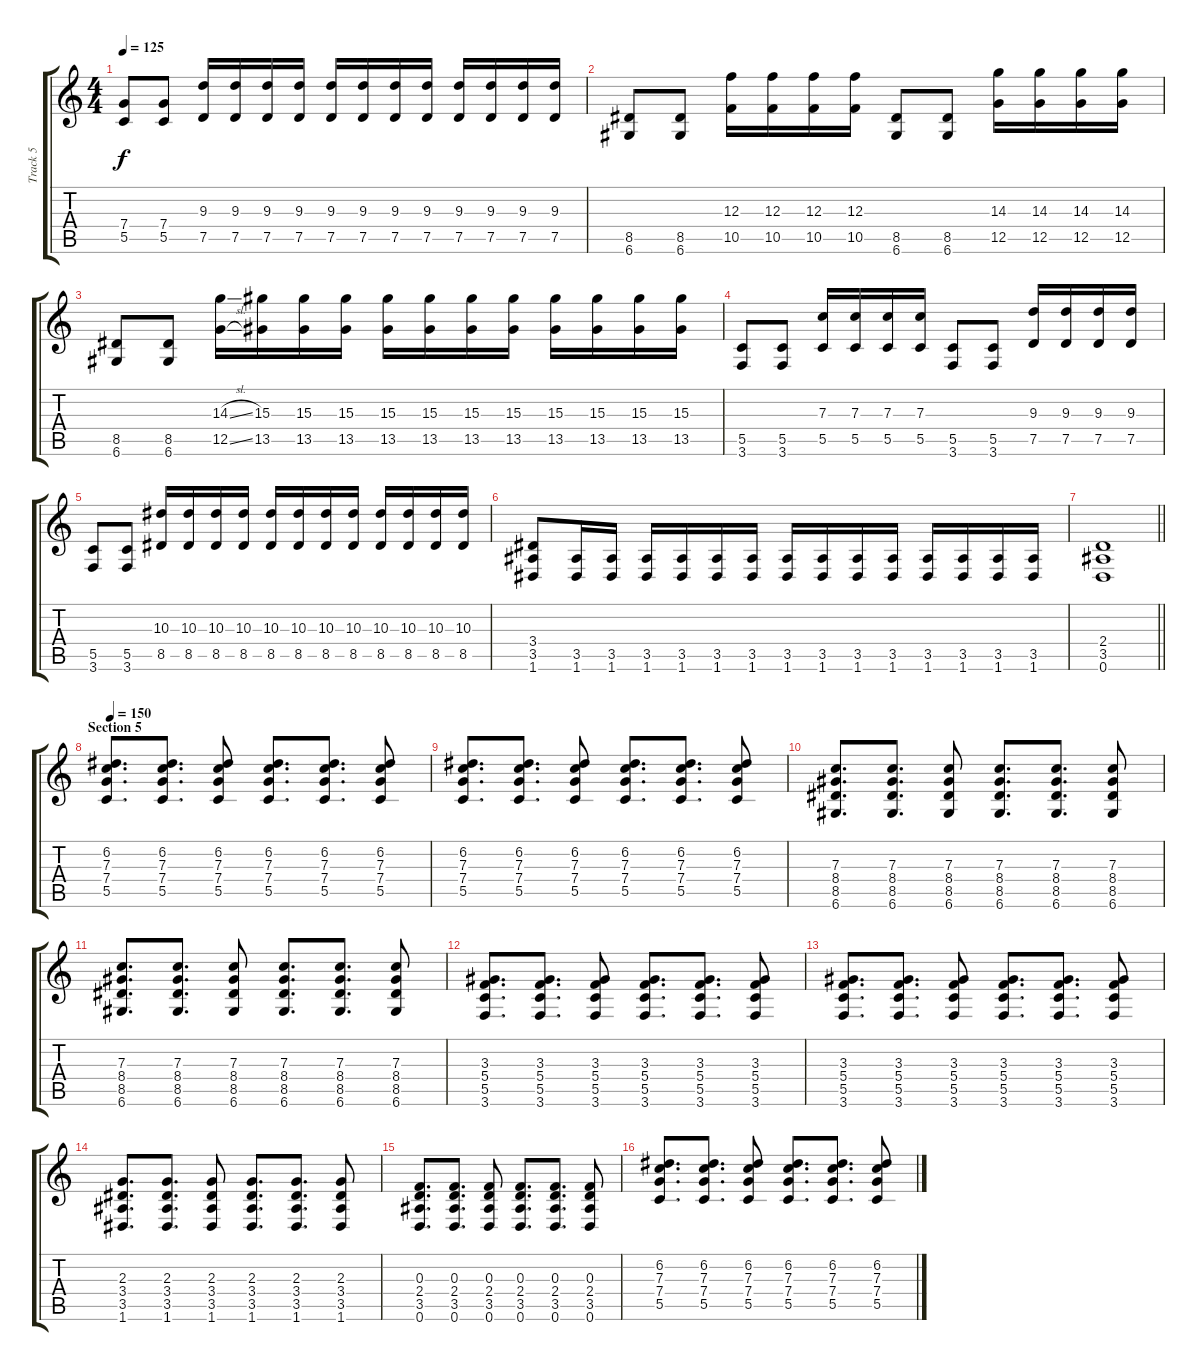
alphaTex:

\track ("Track 5" "Track 5") {instrument distortionguitar}
\staff {score tabs}
\tuning (D4 A3 F3 C3 G2 D2) {hide}
\ts (4 4)
\tempo 125
\clef g2
\ks c
(7.4 5.5).8{dy f} (7.4 5.5).8 (9.3 7.5).16 (9.3 7.5).16 (9.3 7.5).16 (9.3 7.5).16 (9.3 7.5).16 (9.3 7.5).16 (9.3 7.5).16 (9.3 7.5).16 (9.3 7.5).16 (9.3 7.5).16 (9.3 7.5).16 (9.3 7.5).16 |
(8.5 6.6).8 (8.5 6.6).8 (12.3 10.5).16 (12.3 10.5).16 (12.3 10.5).16 (12.3 10.5).16 (8.5 6.6).8 (8.5 6.6).8 (14.3 12.5).16 (14.3 12.5).16 (14.3 12.5).16 (14.3 12.5).16 |
(8.5 6.6).8 (8.5 6.6).8 (14.3{sl} 12.5{sl}).16 (15.3 13.5).16 (15.3 13.5).16 (15.3 13.5).16 (15.3 13.5).16 (15.3 13.5).16 (15.3 13.5).16 (15.3 13.5).16 (15.3 13.5).16 (15.3 13.5).16 (15.3 13.5).16 (15.3 13.5).16 |
(5.5 3.6).8 (5.5 3.6).8 (7.3 5.5).16 (7.3 5.5).16 (7.3 5.5).16 (7.3 5.5).16 (5.5 3.6).8 (5.5 3.6).8 (9.3 7.5).16 (9.3 7.5).16 (9.3 7.5).16 (9.3 7.5).16 |
(5.5 3.6).8 (5.5 3.6).8 (10.3 8.5).16 (10.3 8.5).16 (10.3 8.5).16 (10.3 8.5).16 (10.3 8.5).16 (10.3 8.5).16 (10.3 8.5).16 (10.3 8.5).16 (10.3 8.5).16 (10.3 8.5).16 (10.3 8.5).16 (10.3 8.5).16 |
(3.4 3.5 1.6).8 (3.5 1.6).16 (3.5 1.6).16 (3.5 1.6).16 (3.5 1.6).16 (3.5 1.6).16 (3.5 1.6).16 (3.5 1.6).16 (3.5 1.6).16 (3.5 1.6).16 (3.5 1.6).16 (3.5 1.6).16 (3.5 1.6).16 (3.5 1.6).16 (3.5 1.6).16 |
\barLineRight lightlight
(2.4 3.5 0.6).1 |
\section ("" "Section 5")
\tempo 150
(6.2 7.3 7.4 5.5).8{d} (6.2 7.3 7.4 5.5).8{d} (6.2 7.3 7.4 5.5).8 (6.2 7.3 7.4 5.5).8{d} (6.2 7.3 7.4 5.5).8{d} (6.2 7.3 7.4 5.5).8 |
(6.2 7.3 7.4 5.5).8{d} (6.2 7.3 7.4 5.5).8{d} (6.2 7.3 7.4 5.5).8 (6.2 7.3 7.4 5.5).8{d} (6.2 7.3 7.4 5.5).8{d} (6.2 7.3 7.4 5.5).8 |
(7.3 8.4 8.5 6.6).8{d} (7.3 8.4 8.5 6.6).8{d} (7.3 8.4 8.5 6.6).8 (7.3 8.4 8.5 6.6).8{d} (7.3 8.4 8.5 6.6).8{d} (7.3 8.4 8.5 6.6).8 |
(7.3 8.4 8.5 6.6).8{d} (7.3 8.4 8.5 6.6).8{d} (7.3 8.4 8.5 6.6).8 (7.3 8.4 8.5 6.6).8{d} (7.3 8.4 8.5 6.6).8{d} (7.3 8.4 8.5 6.6).8 |
(3.3 5.4 5.5 3.6).8{d} (3.3 5.4 5.5 3.6).8{d} (3.3 5.4 5.5 3.6).8 (3.3 5.4 5.5 3.6).8{d} (3.3 5.4 5.5 3.6).8{d} (3.3 5.4 5.5 3.6).8 |
(3.3 5.4 5.5 3.6).8{d} (3.3 5.4 5.5 3.6).8{d} (3.3 5.4 5.5 3.6).8 (3.3 5.4 5.5 3.6).8{d} (3.3 5.4 5.5 3.6).8{d} (3.3 5.4 5.5 3.6).8 |
(2.3 3.4 3.5 1.6).8{d} (2.3 3.4 3.5 1.6).8{d} (2.3 3.4 3.5 1.6).8 (2.3 3.4 3.5 1.6).8{d} (2.3 3.4 3.5 1.6).8{d} (2.3 3.4 3.5 1.6).8 |
(0.3 2.4 3.5 0.6).8{d} (0.3 2.4 3.5 0.6).8{d} (0.3 2.4 3.5 0.6).8 (0.3 2.4 3.5 0.6).8{d} (0.3 2.4 3.5 0.6).8{d} (0.3 2.4 3.5 0.6).8 |
(6.2 7.3 7.4 5.5).8{d} (6.2 7.3 7.4 5.5).8{d} (6.2 7.3 7.4 5.5).8 (6.2 7.3 7.4 5.5).8{d} (6.2 7.3 7.4 5.5).8{d} (6.2 7.3 7.4 5.5).8
